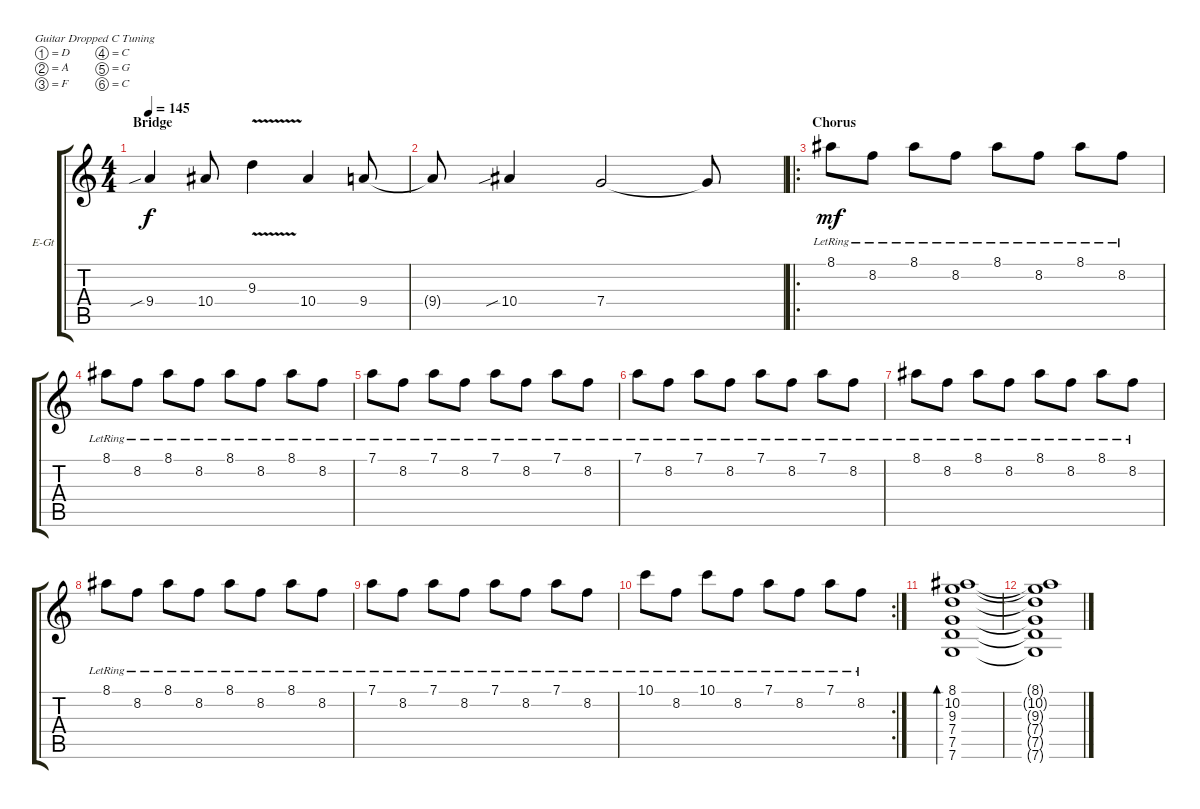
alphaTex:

\defaultSystemsLayout 4
\bracketExtendMode groupsimilarinstruments
\firstSystemTrackNameOrientation horizontal
\otherSystemsTrackNameOrientation horizontal
\track ("Padge" "E-Gt") {instrument electricguitarclean}
\staff {score tabs}
\tuning (D4 A3 F3 C3 G2 C2)
\ts (4 4)
\section ("" "Bridge")
\tempo 145
\clef g2
\scale
0.322751
\ks c
9.4{sib}.4{dy f} 10.4.8 9.3{v}.4 10.4.4 9.4.8 |
9.4{t}.8 10.4{sib}.4 7.4.2 7.4{t}.8 |
\ro
\section ("" "Chorus")
8.1{lr}.8{dy mf} 8.2{lr}.8 8.1{lr}.8 8.2{lr}.8 8.1{lr}.8 8.2{lr}.8 8.1{lr}.8 8.2{lr}.8 |
8.1{lr}.8 8.2{lr}.8 8.1{lr}.8 8.2{lr}.8 8.1{lr}.8 8.2{lr}.8 8.1{lr}.8 8.2{lr}.8 |
7.1{lr}.8 8.2{lr}.8 7.1{lr}.8 8.2{lr}.8 7.1{lr}.8 8.2{lr}.8 7.1{lr}.8 8.2{lr}.8 |
7.1{lr}.8 8.2{lr}.8 7.1{lr}.8 8.2{lr}.8 7.1{lr}.8 8.2{lr}.8 7.1{lr}.8 8.2{lr}.8 |
8.1{lr}.8 8.2{lr}.8 8.1{lr}.8 8.2{lr}.8 8.1{lr}.8 8.2{lr}.8 8.1{lr}.8 8.2{lr}.8 |
8.1{lr}.8 8.2{lr}.8 8.1{lr}.8 8.2{lr}.8 8.1{lr}.8 8.2{lr}.8 8.1{lr}.8 8.2{lr}.8 |
7.1{lr}.8 8.2{lr}.8 7.1{lr}.8 8.2{lr}.8 7.1{lr}.8 8.2{lr}.8 7.1{lr}.8 8.2{lr}.8 |
\rc 2
10.1{lr}.8 8.2{lr}.8 10.1{lr}.8 8.2{lr}.8 7.1{lr}.8 8.2{lr}.8 7.1{lr}.8 8.2{lr}.8 |
(7.6 7.5 7.4 9.3 10.2 8.1).1{bd 76} |
(8.1{t} 10.2{t} 9.3{t} 7.4{t} 7.5{t} 7.6{t}).1
